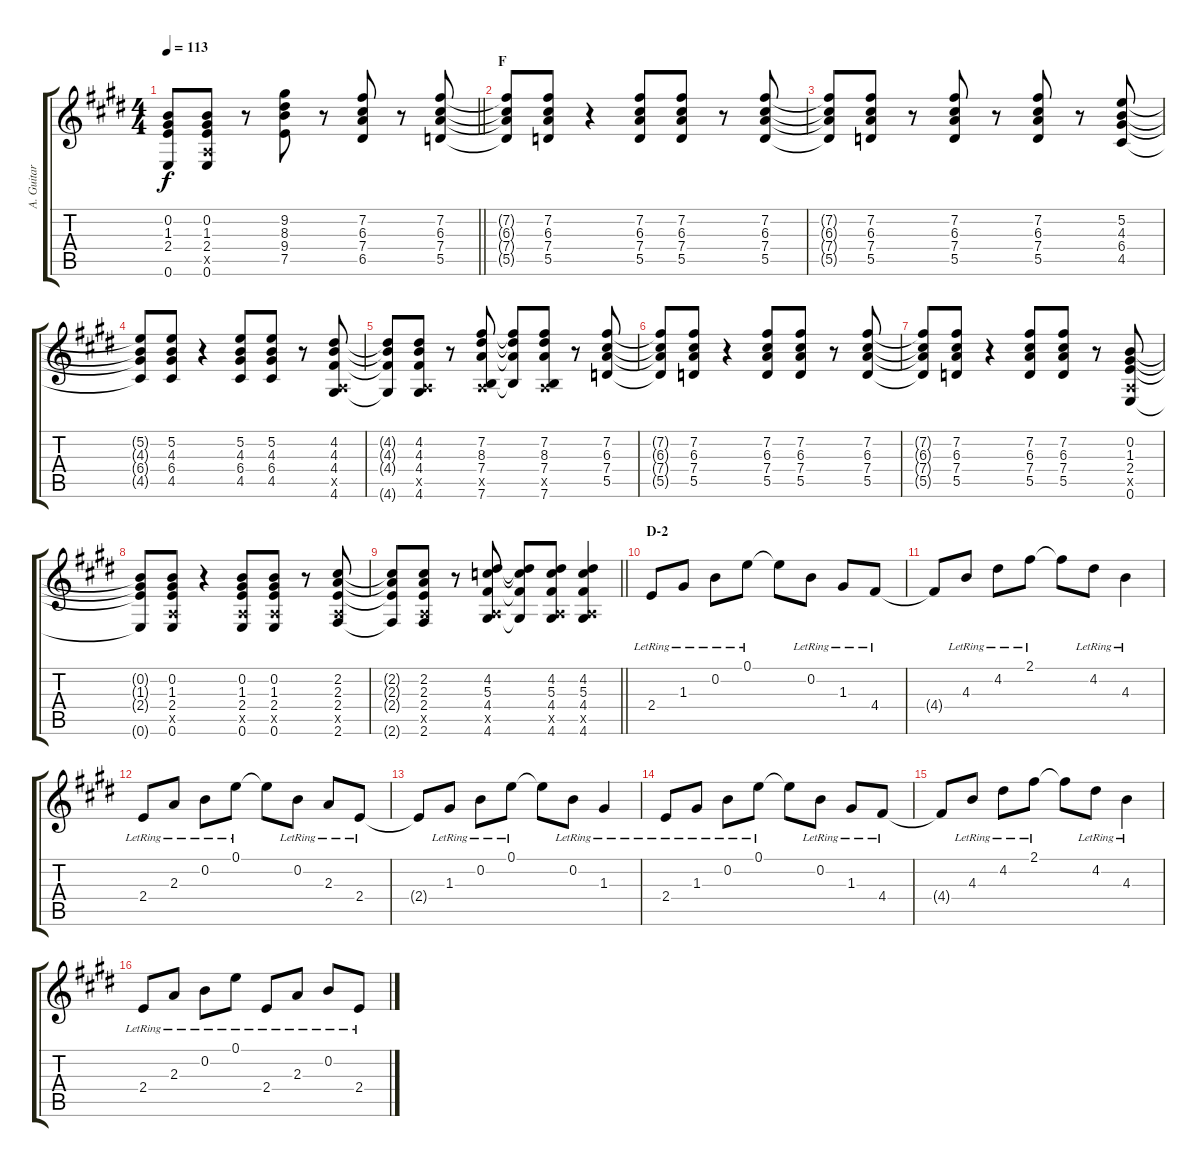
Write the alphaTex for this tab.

\track ("A. Guitar II" "A. Guitar ") {instrument acousticguitarsteel}
\staff {score tabs}
\tuning (E4 B3 G3 D3 A2 E2) {hide}
\ts (4 4)
\tempo 113
\clef g2
\barLineRight lightlight
\ks e
(0.2{t} 1.3{t} 2.4{t} 0.6{t}).8{dy f} (0.2 1.3 2.4 0.5{x} 0.6).8 r.8 (9.2 8.3 9.4 7.5).8 r.8 (7.2 6.3 7.4 6.5).8 r.8 (7.2 6.3 7.4 5.5).8 |
\section ("" "F")
(7.2{t} 6.3{t} 7.4{t} 5.5{t}).8 (7.2 6.3 7.4 5.5).8 r.4 (7.2 6.3 7.4 5.5).8 (7.2 6.3 7.4 5.5).8 r.8 (7.2 6.3 7.4 5.5).8 |
(7.2{t} 6.3{t} 7.4{t} 5.5{t}).8 (7.2 6.3 7.4 5.5).8 r.8 (7.2 6.3 7.4 5.5).8 r.8 (7.2 6.3 7.4 5.5).8 r.8 (5.2 4.3 6.4 4.5).8 |
(5.2{t} 4.3{t} 6.4{t} 4.5{t}).8 (5.2 4.3 6.4 4.5).8 r.4 (5.2 4.3 6.4 4.5).8 (5.2 4.3 6.4 4.5).8 r.8 (4.2 4.3 4.4 0.5{x} 4.6).8 |
(4.2{t} 4.3{t} 4.4{t} 4.6{t}).8 (4.2 4.3 4.4 0.5{x} 4.6).8 r.8 (7.2 8.3 7.4 0.5{x} 7.6).8 (7.2{t} 8.3{t} 7.4{t} 7.6{t}).8 (7.2 8.3 7.4 0.5{x} 7.6).8 r.8 (7.2 6.3 7.4 5.5).8 |
(7.2{t} 6.3{t} 7.4{t} 5.5{t}).8 (7.2 6.3 7.4 5.5).8 r.4 (7.2 6.3 7.4 5.5).8 (7.2 6.3 7.4 5.5).8 r.8 (7.2 6.3 7.4 5.5).8 |
(7.2{t} 6.3{t} 7.4{t} 5.5{t}).8 (7.2 6.3 7.4 5.5).8 r.4 (7.2 6.3 7.4 5.5).8 (7.2 6.3 7.4 5.5).8 r.8 (0.2 1.3 2.4 0.5{x} 0.6).8 |
(0.2{t} 1.3{t} 2.4{t} 0.6{t}).8 (0.2 1.3 2.4 0.5{x} 0.6).8 r.4 (0.2 1.3 2.4 0.5{x} 0.6).8 (0.2 1.3 2.4 0.5{x} 0.6).8 r.8 (2.2 2.3 2.4 0.5{x} 2.6).8 |
\barLineRight lightlight
(2.2{t} 2.3{t} 2.4{t} 2.6{t}).8 (2.2 2.3 2.4 0.5{x} 2.6).8 r.8 (4.2 5.3 4.4 0.5{x} 4.6).8 (4.2{t} 5.3{t} 4.4{t} 4.6{t}).8 (4.2 5.3 4.4 0.5{x} 4.6).8 (4.2 5.3 4.4 0.5{x} 4.6).4 |
\section ("" "D-2")
2.4{lr}.8 1.3{lr}.8 0.2{lr}.8 0.1{lr}.8 0.1{t}.8 0.2{lr}.8 1.3{lr}.8 4.4{lr}.8 |
4.4{t}.8 4.3{lr}.8 4.2{lr}.8 2.1{lr}.8 2.1{t}.8 4.2{lr}.8 4.3{lr}.4 |
2.4{lr}.8 2.3{lr}.8 0.2{lr}.8 0.1{lr}.8 0.1{t}.8 0.2{lr}.8 2.3{lr}.8 2.4{lr}.8 |
2.4{t}.8 1.3{lr}.8 0.2{lr}.8 0.1{lr}.8 0.1{t}.8 0.2{lr}.8 1.3{lr}.4 |
2.4{lr}.8 1.3{lr}.8 0.2{lr}.8 0.1{lr}.8 0.1{t}.8 0.2{lr}.8 1.3{lr}.8 4.4{lr}.8 |
4.4{t}.8 4.3{lr}.8 4.2{lr}.8 2.1{lr}.8 2.1{t}.8 4.2{lr}.8 4.3{lr}.4 |
2.4{lr}.8 2.3{lr}.8 0.2{lr}.8 0.1{lr}.8 2.4{lr}.8 2.3{lr}.8 0.2{lr}.8 2.4{lr}.8
